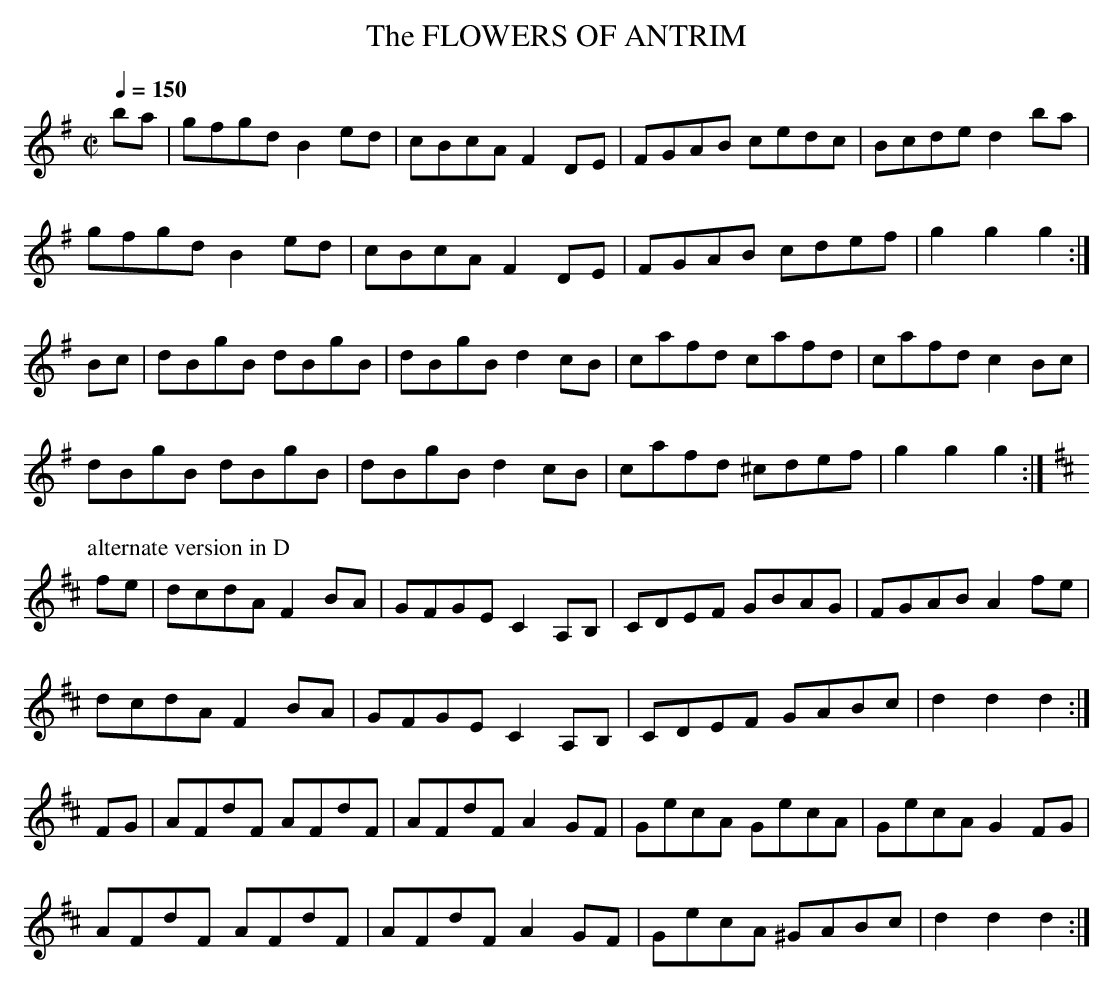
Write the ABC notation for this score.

X:1
T:FLOWERS OF ANTRIM, The
Q:1/4=150
M:C| % source 2/4
L:1/8 % source 1/16
K:G
ba|gfgd B2ed|cBcA F2DE|FGAB cedc|Bcde d2ba|
gfgd B2ed|cBcA F2DE|FGAB cdef|g2g2 g2:|
Bc|dBgB dBgB|dBgB d2cB|cafd cafd|cafd c2Bc|
dBgB dBgB|dBgB d2cB|cafd ^cdef|g2g2 g2:|
P:alternate version in D
K:D
fe|dcdA F2BA|GFGE C2A,B,|CDEF GBAG|FGAB A2fe|
dcdA F2BA|GFGE C2A,B,|CDEF GABc|d2d2 d2:|
FG|AFdF AFdF|AFdF A2GF|GecA GecA|GecA G2FG|
AFdF AFdF|AFdF A2GF|GecA ^GABc|d2d2 d2:|
